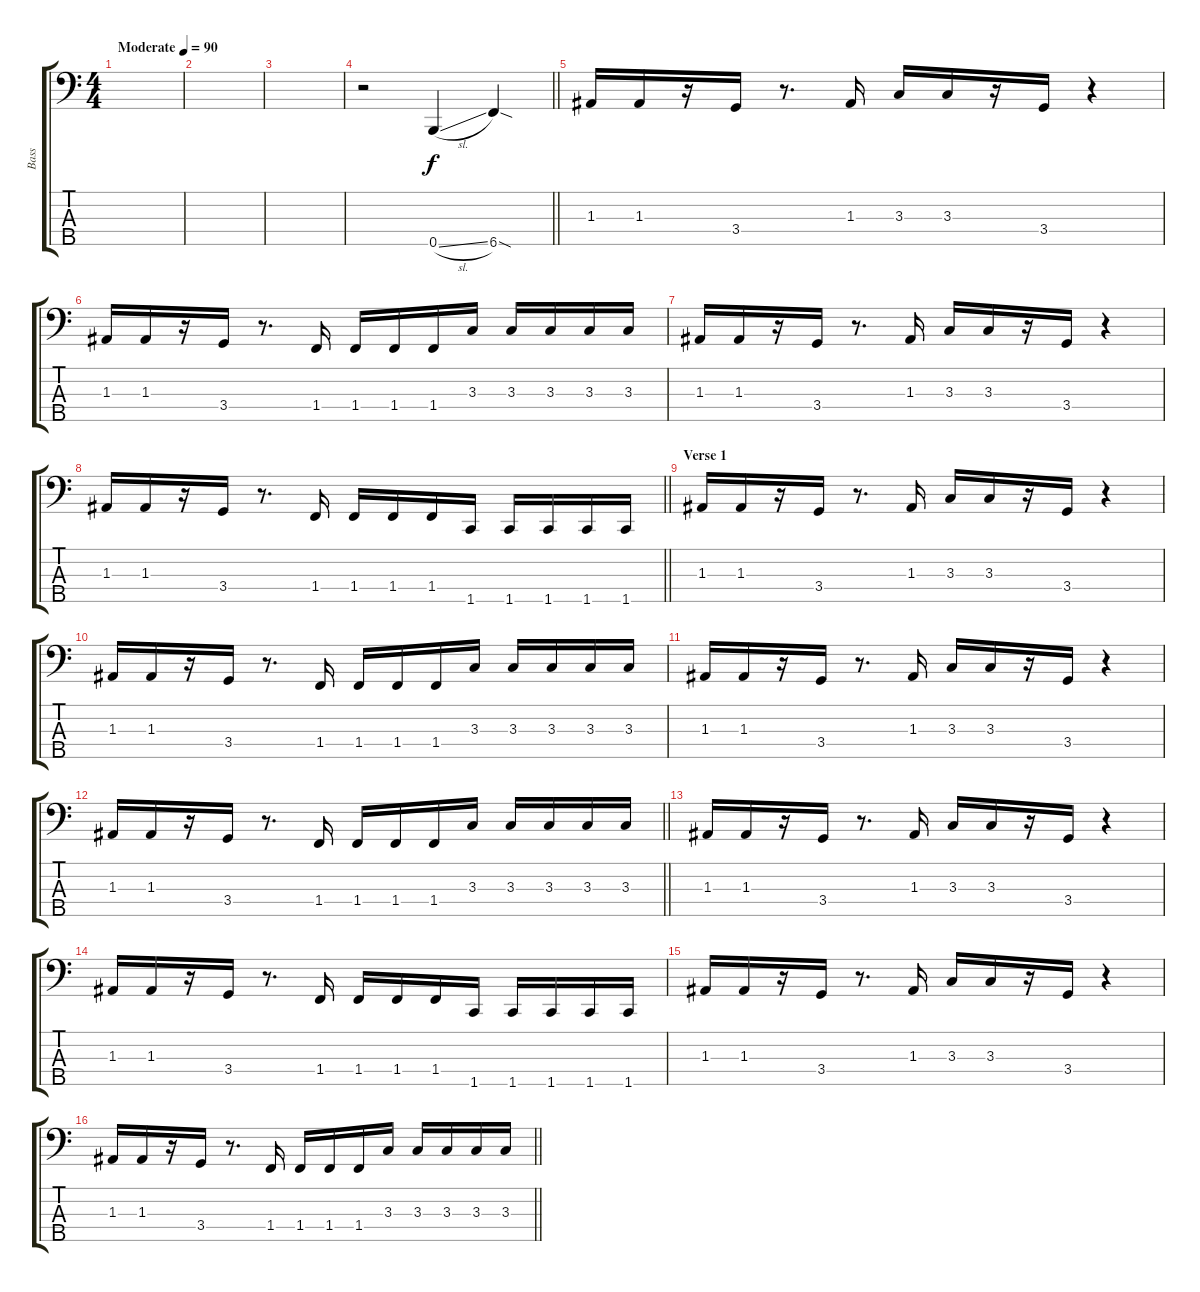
\track ("Bass" "Bass") {instrument electricbassfinger}
\staff {score tabs}
\tuning (G2 D2 A1 E1 B0) {hide}
\ts (4 4)
\tempo (90 "Moderate")
\clef f4
\ks c
|
|
|
\barLineRight lightlight
r.2 0.5{sl}.4 6.5{sod}.4 |
\section ("" "")
1.3.16 1.3.16 r.16 3.4.16 r.8{d} 1.3.16 3.3.16 3.3.16 r.16 3.4.16 r.4 |
1.3.16 1.3.16 r.16 3.4.16 r.8{d} 1.4.16 1.4.16 1.4.16 1.4.16 3.3.16 3.3.16 3.3.16 3.3.16 3.3.16 |
1.3.16 1.3.16 r.16 3.4.16 r.8{d} 1.3.16 3.3.16 3.3.16 r.16 3.4.16 r.4 |
\barLineRight lightlight
1.3.16 1.3.16 r.16 3.4.16 r.8{d} 1.4.16 1.4.16 1.4.16 1.4.16 1.5.16 1.5.16 1.5.16 1.5.16 1.5.16 |
\section ("" "Verse 1")
1.3.16 1.3.16 r.16 3.4.16 r.8{d} 1.3.16 3.3.16 3.3.16 r.16 3.4.16 r.4 |
1.3.16 1.3.16 r.16 3.4.16 r.8{d} 1.4.16 1.4.16 1.4.16 1.4.16 3.3.16 3.3.16 3.3.16 3.3.16 3.3.16 |
1.3.16 1.3.16 r.16 3.4.16 r.8{d} 1.3.16 3.3.16 3.3.16 r.16 3.4.16 r.4 |
\barLineRight lightlight
1.3.16 1.3.16 r.16 3.4.16 r.8{d} 1.4.16 1.4.16 1.4.16 1.4.16 3.3.16 3.3.16 3.3.16 3.3.16 3.3.16 |
\section ("" "")
1.3.16 1.3.16 r.16 3.4.16 r.8{d} 1.3.16 3.3.16 3.3.16 r.16 3.4.16 r.4 |
1.3.16 1.3.16 r.16 3.4.16 r.8{d} 1.4.16 1.4.16 1.4.16 1.4.16 1.5.16 1.5.16 1.5.16 1.5.16 1.5.16 |
1.3.16 1.3.16 r.16 3.4.16 r.8{d} 1.3.16 3.3.16 3.3.16 r.16 3.4.16 r.4 |
\barLineRight lightlight
1.3.16 1.3.16 r.16 3.4.16 r.8{d} 1.4.16 1.4.16 1.4.16 1.4.16 3.3.16 3.3.16 3.3.16 3.3.16 3.3.16
